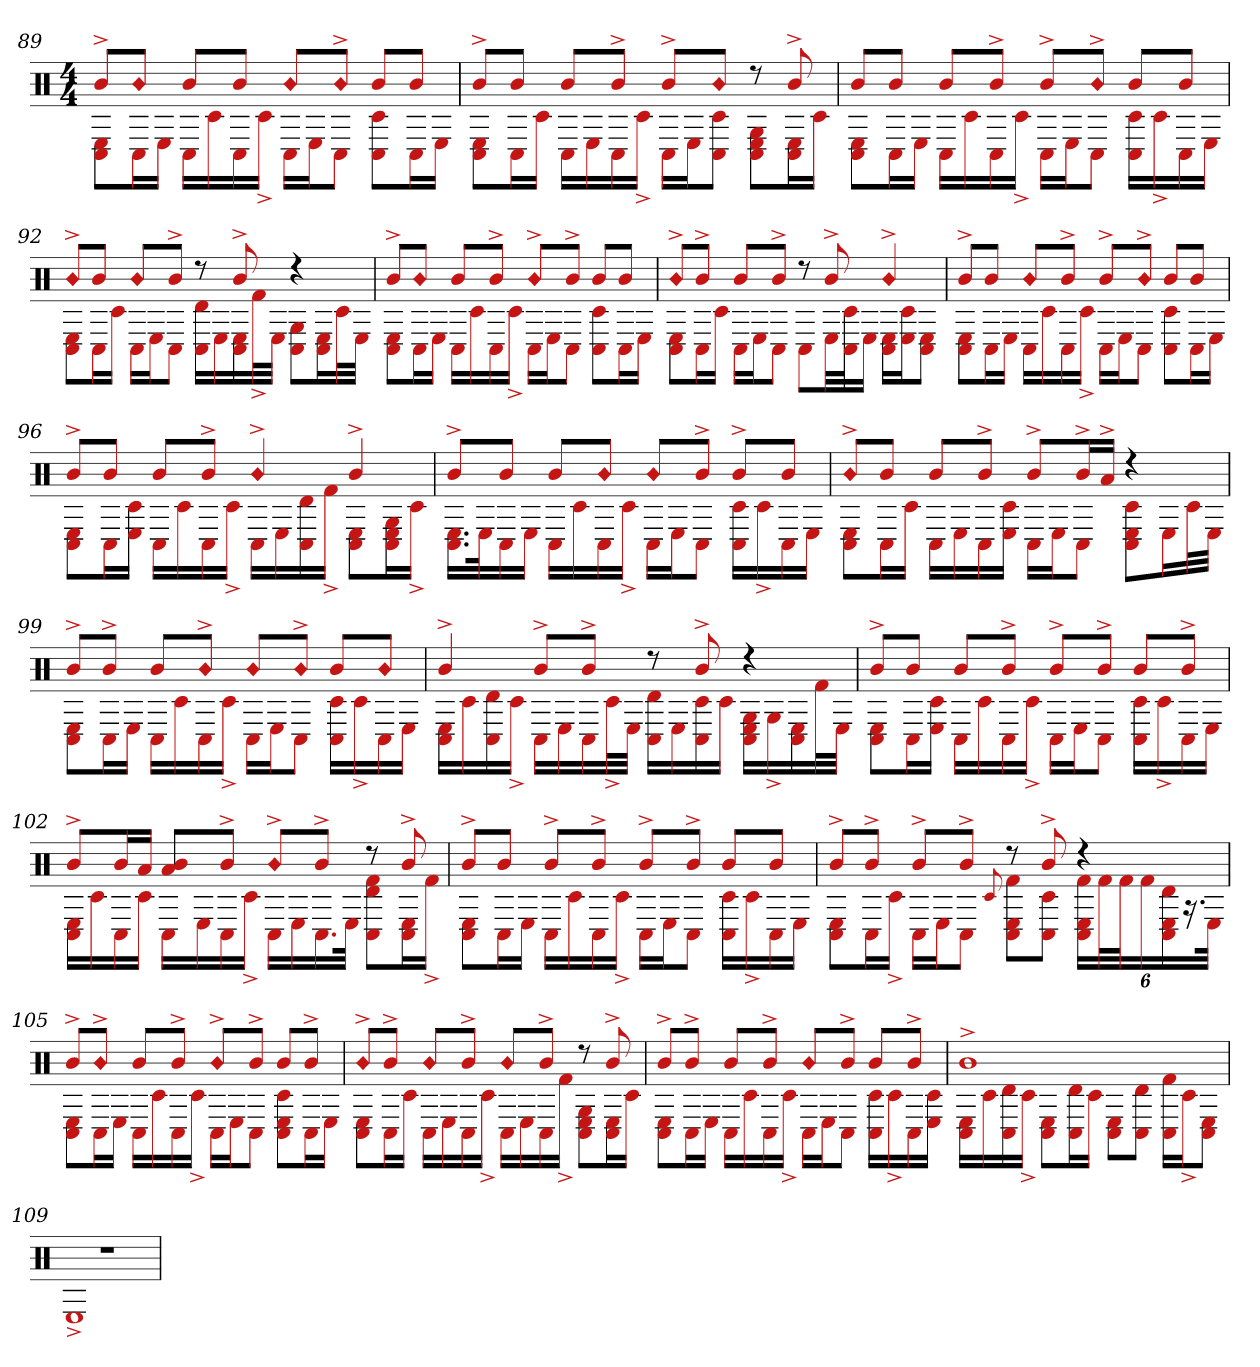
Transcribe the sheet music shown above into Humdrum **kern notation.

**kern
*part1
*staff1
*clefX
*k[]
*M4/4
=89
*^
8b^L	8E 8C#L
!LO:N:head=diamond	!
8bJ	16C#L
.	16EJJ
8bL	16C#LL
.	16c#
8bJ	16C#
.	16c#^JJ
!LO:N:head=diamond	!
8bL	16C#LL
.	16EJ
!LO:N:head=diamond	!
8b^J	8C#J
8bL	8C# 8c#L
8bJ	16C#L
.	16EJJ
=90	=90
8b^L	8E 8C#L
8bJ	16C#L
.	16c#JJ
8bL	16C#LL
.	16E
8b^J	16C#
.	16c#^JJ
8b^L	16C#LL
.	16EJ
!LO:N:head=diamond	!
8bJ	8c# 8C#J
8r	8E 8C# 8GL
8b^	16E 16C#L
.	16c#JJ
=91	=91
8bL	8C# 8EL
8bJ	16C#L
.	16EJJ
8bL	16C#LL
.	16c#
8b^J	16C#
.	16c#^JJ
8b^L	16C#LL
.	16EJ
!LO:N:head=diamond	!
8b^J	8C#J
8bL	16c# 16C#LL
.	16c#^
8bJ	16C#
.	16EJJ
=92	=92
!LO:N:head=diamond	!
8b^L	8E 8C#L
8bJ	16C#L
.	16c#JJ
!LO:N:head=diamond	!
8bL	16C#LL
.	16EJ
8b^J	8C#J
8r	16C# 16dLL
.	16E
8b^	16C# 16E
.	32f#^L
.	32EJJJ
4r	8G 8C#L
.	16E 16C#L
.	32c#L
.	32EJJJ
=93	=93
8b^L	8E 8C#L
!LO:N:head=diamond	!
8bJ	16C#L
.	16EJJ
8bL	16C#LL
.	16c#
8b^J	16C#
.	16c#^JJ
!LO:N:head=diamond	!
8b^L	16C#LL
.	16EJ
8b^J	8C#J
8bL	8C# 8c#L
8bJ	16C#L
.	16EJJ
=94	=94
!LO:N:head=diamond	!
8b^L	8E 8C#L
8b^J	16C#L
.	16c#JJ
8bL	16C#LL
.	16EJ
8b^J	8C#J
8r	8C#L
8b^	32ELL
.	32c# 32C#J
.	16EJJ
!LO:N:head=diamond	!
4b^	16E 16C#LL
.	16E 16c#J
.	8E 8C#J
=95	=95
8b^L	8E 8C#L
8bJ	16C#L
.	16EJJ
!LO:N:head=diamond	!
8bL	16C#LL
.	16c#
8b^J	16C#
.	16c#^JJ
8b^L	16C#LL
.	16EJ
!LO:N:head=diamond	!
8b^J	8C#J
8bL	8C# 8c#L
8bJ	16C#L
.	16EJJ
=96	=96
8b^L	8E 8C#L
8bJ	16C#L
.	16E 16c#JJ
8bL	16C#LL
.	16c#
8b^J	16C#
.	16c#^JJ
!LO:N:head=diamond	!
4b^	16C#LL
.	16E
.	16d 16C#
.	16f#^JJ
4b^	8E 8C#L
.	16E 16G 16C#L
.	16c#^JJ
=97	=97
8b^L	16.E 16.C#LL
.	32Ek
8bJ	16C#
.	16EJJ
8bL	16C#LL
.	16c#
!LO:N:head=diamond	!
8bJ	16C#
.	16c#^JJ
!LO:N:head=diamond	!
8bL	16C#LL
.	16EJ
8b^J	8C#J
8b^L	16C# 16c#LL
.	16c#^
8bJ	16C#
.	16EJJ
=98	=98
!LO:N:head=diamond	!
8b^L	8E 8C#L
8bJ	16C#L
.	16c#JJ
8bL	16C#LL
.	16E
8b^J	16C#
.	16E 16c#JJ
8b^L	16C#LL
.	16EJ
16b^L	8C#J
16a^JJ	.
4r	8c# 8C# 8EL
.	16EL
.	32c#L
.	32EJJJ
=99	=99
8b^L	8C# 8EL
8b^J	16C#L
.	16EJJ
8bL	16C#LL
.	16c#
!LO:N:head=diamond	!
8b^J	16C#
.	16c#^JJ
!LO:N:head=diamond	!
8bL	16C#LL
.	16EJ
!LO:N:head=diamond	!
8b^J	8C#J
8bL	16c# 16C#LL
.	16c#^
!LO:N:head=diamond	!
8bJ	16C#
.	16EJJ
=100	=100
4b^	16E 16C#LL
.	16c#
.	16d 16C#
.	16c#^JJ
8b^L	16C#LL
.	16E
8b^J	16C#
.	32c#^L
.	32EJJJ
8r	16C# 16dLL
.	16E
8b^	16C# 16c#
.	16c#JJ
4r	16C# 16G 16ELL
.	16G^
.	16E 16C#
.	32f#L
.	32EJJJ
=101	=101
8b^L	8E 8C#L
8bJ	16C#L
.	16E 16c#JJ
8bL	16C#LL
.	16c#
8b^J	16C#
.	16c#^JJ
8b^L	16C#LL
.	16EJ
8b^J	8C#J
8bL	16C# 16c#LL
.	16c#^
8b^J	16C#
.	16EJJ
=102	=102
8b^L	16E 16C#LL
.	16c#
16bL	16C#
16aJJ	16c#JJ
8b 8aL	16C#LL
.	16E
8b^J	16C#
.	16c#^JJ
!LO:N:head=diamond	!
8b^L	16C#LL
.	16E
8b^J	16.C#
.	32EJJk
8r	8C# 8d 8f#L
8b^	16E 16C#L
.	16f#^JJ
=103	=103
8b^L	8E 8C#L
8bJ	16C#L
.	16EJJ
8b^L	16C#LL
.	16c#
8b^J	16C#
.	16c#^JJ
8b^L	16C#LL
.	16EJ
8b^J	8C#J
8bL	16C# 16c#LL
.	16c#^
8bJ	16C#
.	16EJJ
=104	=104
8b^L	8E 8C#L
8b^J	16C#L
.	16c#^JJ
8b^L	16C#LL
.	16EJ
8b^J	8C#J
.	8qqc#
8r	8C# 8f# 8EL
8b^	8C# 8c#J
4r	24C# 24E 24f#LL
.	48f#L
.	48f#J
.	24f#
.	24C# 24E 24d
.	24.r
.	48EJJk
=105	=105
8b^L	8E 8C#L
!LO:N:head=diamond	!
8b^J	16C#L
.	16EJJ
8bL	16C#LL
.	16c#
8b^J	16C#
.	16c#^JJ
!LO:N:head=diamond	!
8b^L	16C#LL
.	16EJ
8b^J	8C#J
8bL	8E 8C# 8c#L
8b^J	16C#L
.	16EJJ
=106	=106
!LO:N:head=diamond	!
8b^L	8E 8C#L
8b^J	16C#L
.	16c#JJ
!LO:N:head=diamond	!
8bL	16C#LL
.	16E
8b^J	16C#
.	16c#^JJ
!LO:N:head=diamond	!
8bL	16C#LL
.	16E
8b^J	16C#
.	16f#^JJ
8r	8C# 8G 8EL
8b^	16E 16C#L
.	16c#JJ
=107	=107
8b^L	8E 8C#L
8b^J	16C#L
.	16EJJ
8bL	16C#LL
.	16c#
8b^J	16C#
.	16c#^JJ
!LO:N:head=diamond	!
8bL	16C#LL
.	16EJ
8b^J	8C#J
8bL	16C# 16c#LL
.	16c#^
8b^J	16C#
.	16E 16c#JJ
=108	=108
1b^	16E 16C#LL
.	16c#
.	16d 16C#
.	16c#^JJ
.	8C# 8EL
.	16d 16C#L
.	16c#JJ
.	8C# 8EL
.	8d 8C#J
.	16C# 16f#LL
.	16c#^J
.	8E 8C#J
=109	=109
1r	1E^
*v	*v
=
*-
